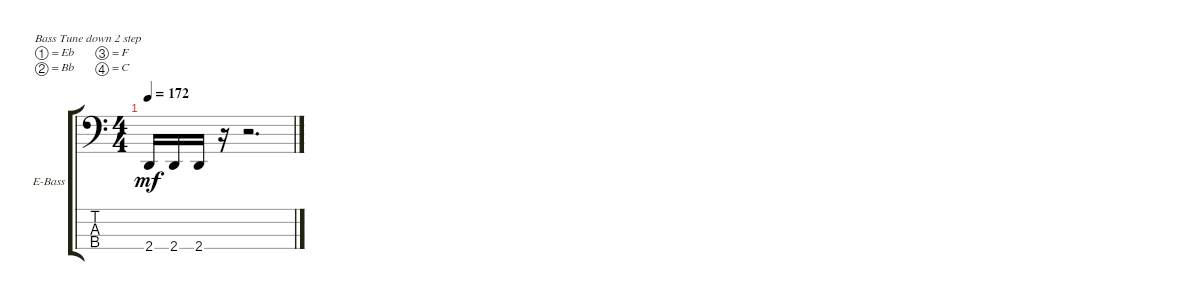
\bracketExtendMode groupsimilarinstruments
\firstSystemTrackNameOrientation horizontal
\otherSystemsTrackNameOrientation horizontal
\track ("Bass" "E-Bass") {instrument distortionguitar}
\staff {score tabs}
\tuning (Eb2 Bb1 F1 C1)
\ts (4 4)
\tempo 172
\clef f4
\ks c
2.4.16{dy mf} 2.4.16 2.4.16 r.16 r.2{d}
